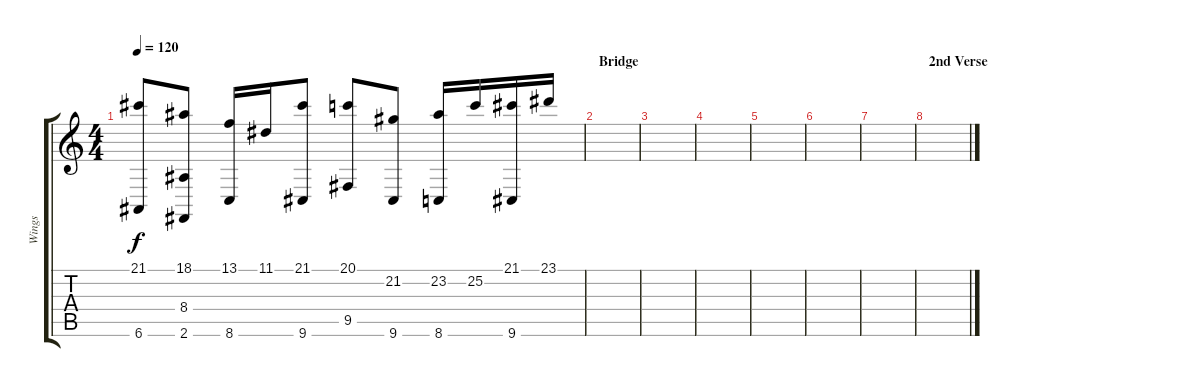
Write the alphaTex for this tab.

\track ("Wings" "Wings") {instrument acousticgrandpiano}
\staff {score tabs}
\tuning (E4 B3 G3 D3 A2 E2) {hide}
\ts (4 4)
\tempo 120
\clef g2
\ks c
(21.1 6.6).8{dy f} (18.1 8.4 2.6).8 (13.1 8.6).16 11.1.16 (21.1 9.6).8 (20.1 9.5).8 (21.2 9.6).8 (23.2 8.6).16 25.2.16 (21.1 9.6).16 23.1.16 |
\section ("" "Bridge")
|
|
|
|
|
|
\section ("" "2nd Verse")
